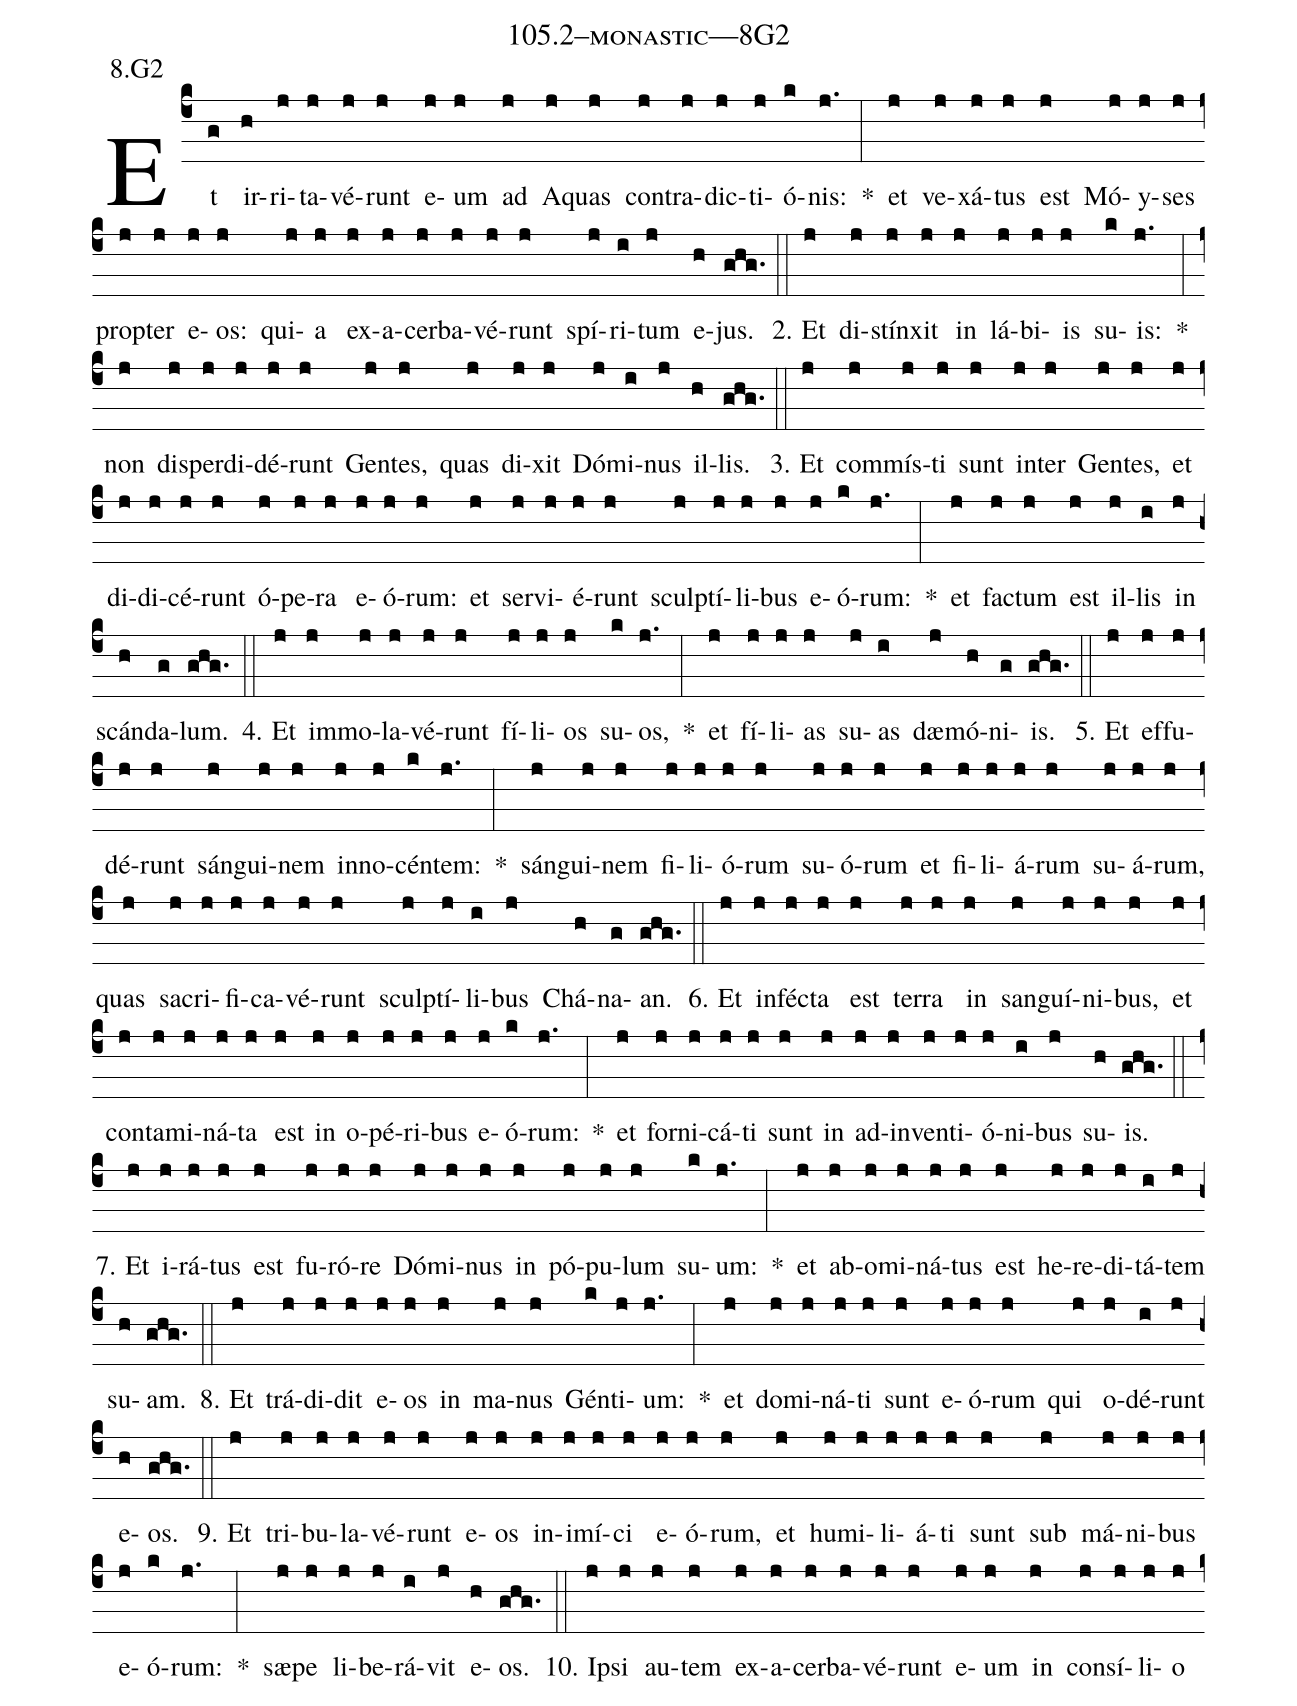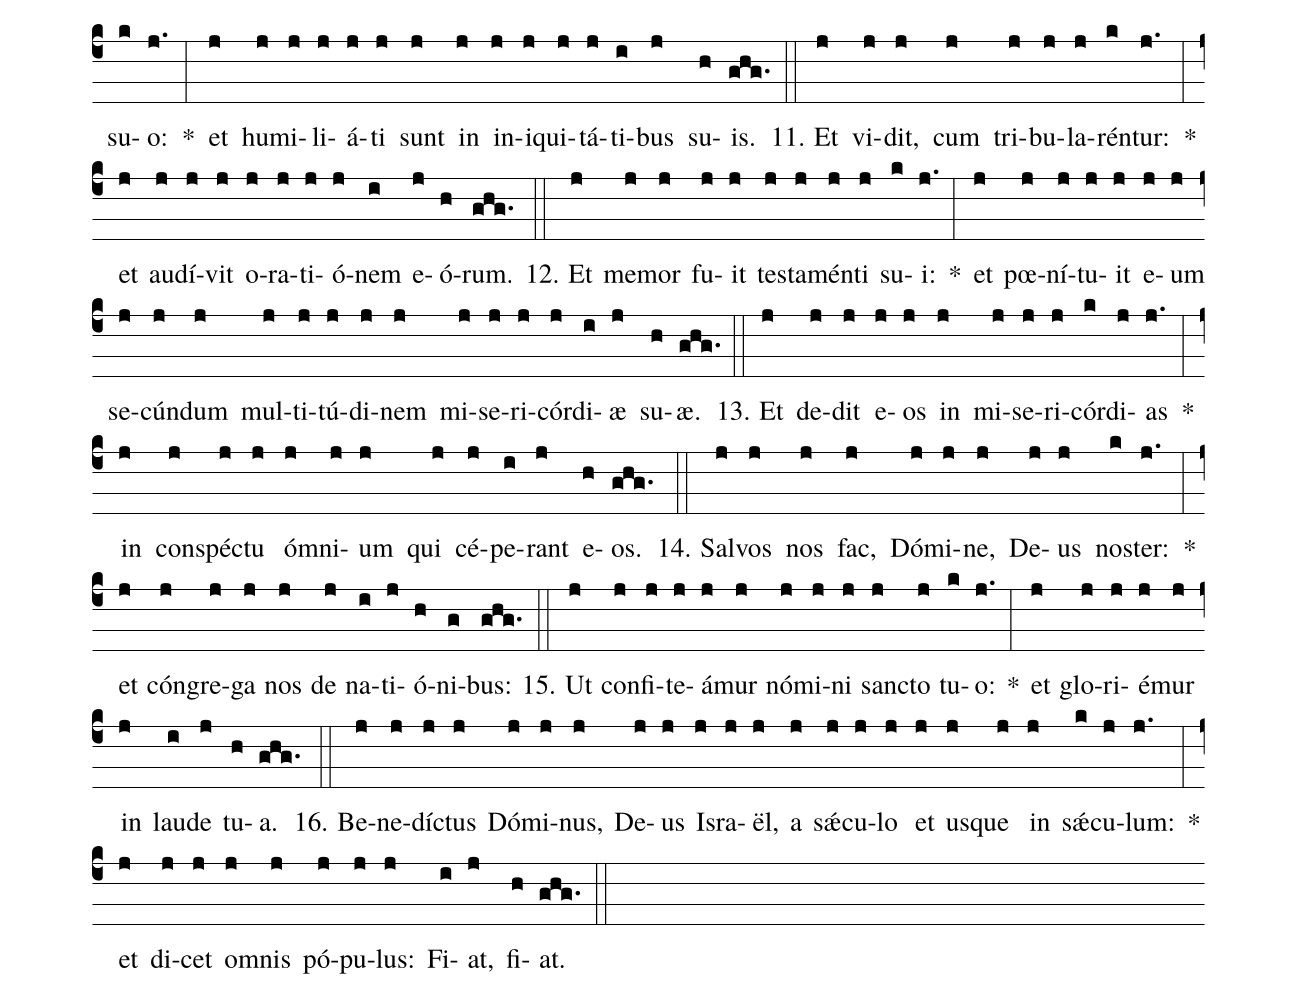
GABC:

name: 105.2--monastic---8G2;
annotation: 8.G2;
%%
(c4)Et(g) ir(h)ri(j)ta(j)vé(j)runt(j) e(j)um(j) ad(j) A(j)quas(j) con(j)tra(j)dic(j)ti(j)ó(k)nis:(j.) *(:) et(j) ve(j)xá(j)tus(j) est(j) Mó(j)y(j)ses(j) prop(j)ter(j) e(j)os:(j) qui(j)a(j) ex(j)a(j)cer(j)ba(j)vé(j)runt(j) spí(j)ri(i)tum(j) e(h)jus.(ghg.) (::)
2. Et(j) di(j)stín(j)xit(j) in(j) lá(j)bi(j)is(j) su(k)is:(j.) *(:) non(j) dis(j)per(j)di(j)dé(j)runt(j) Gen(j)tes,(j) quas(j) di(j)xit(j) Dó(j)mi(i)nus(j) il(h)lis.(ghg.) (::)
3. Et(j) com(j)mís(j)ti(j) sunt(j) in(j)ter(j) Gen(j)tes,(j) et(j) di(j)di(j)cé(j)runt(j) ó(j)pe(j)ra(j) e(j)ó(j)rum:(j) et(j) ser(j)vi(j)é(j)runt(j) sculp(j)tí(j)li(j)bus(j) e(j)ó(k)rum:(j.) *(:) et(j) fac(j)tum(j) est(j) il(j)lis(i) in(j) scán(h)da(g)lum.(ghg.) (::)
4. Et(j) im(j)mo(j)la(j)vé(j)runt(j) fí(j)li(j)os(j) su(k)os,(j.) *(:) et(j) fí(j)li(j)as(j) su(j)as(i) dæ(j)mó(h)ni(g)is.(ghg.) (::)
5. Et(j) ef(j)fu(j)dé(j)runt(j) sán(j)gui(j)nem(j) in(j)no(j)cén(k)tem:(j.) *(:) sán(j)gui(j)nem(j) fi(j)li(j)ó(j)rum(j) su(j)ó(j)rum(j) et(j) fi(j)li(j)á(j)rum(j) su(j)á(j)rum,(j) quas(j) sa(j)cri(j)fi(j)ca(j)vé(j)runt(j) sculp(j)tí(j)li(i)bus(j) Chá(h)na(g)an.(ghg.) (::)
6. Et(j) in(j)féc(j)ta(j) est(j) ter(j)ra(j) in(j) san(j)guí(j)ni(j)bus,(j) et(j) con(j)ta(j)mi(j)ná(j)ta(j) est(j) in(j) o(j)pé(j)ri(j)bus(j) e(j)ó(k)rum:(j.) *(:) et(j) for(j)ni(j)cá(j)ti(j) sunt(j) in(j) ad(j)in(j)ven(j)ti(j)ó(j)ni(i)bus(j) su(h)is.(ghg.) (::)
7. Et(j) i(j)rá(j)tus(j) est(j) fu(j)ró(j)re(j) Dó(j)mi(j)nus(j) in(j) pó(j)pu(j)lum(j) su(k)um:(j.) *(:) et(j) ab(j)o(j)mi(j)ná(j)tus(j) est(j) he(j)re(j)di(j)tá(i)tem(j) su(h)am.(ghg.) (::)
8. Et(j) trá(j)di(j)dit(j) e(j)os(j) in(j) ma(j)nus(j) Gén(k)ti(j)um:(j.) *(:) et(j) do(j)mi(j)ná(j)ti(j) sunt(j) e(j)ó(j)rum(j) qui(j) o(j)dé(i)runt(j) e(h)os.(ghg.) (::)
9. Et(j) tri(j)bu(j)la(j)vé(j)runt(j) e(j)os(j) in(j)i(j)mí(j)ci(j) e(j)ó(j)rum,(j) et(j) hu(j)mi(j)li(j)á(j)ti(j) sunt(j) sub(j) má(j)ni(j)bus(j) e(j)ó(k)rum:(j.) *(:) sæ(j)pe(j) li(j)be(j)rá(i)vit(j) e(h)os.(ghg.) (::)
10. Ip(j)si(j) au(j)tem(j) ex(j)a(j)cer(j)ba(j)vé(j)runt(j) e(j)um(j) in(j) con(j)sí(j)li(j)o(j) su(k)o:(j.) *(:) et(j) hu(j)mi(j)li(j)á(j)ti(j) sunt(j) in(j) in(j)i(j)qui(j)tá(j)ti(i)bus(j) su(h)is.(ghg.) (::)
11. Et(j) vi(j)dit,(j) cum(j) tri(j)bu(j)la(j)rén(k)tur:(j.) *(:) et(j) au(j)dí(j)vit(j) o(j)ra(j)ti(j)ó(j)nem(i) e(j)ó(h)rum.(ghg.) (::)
12. Et(j) me(j)mor(j) fu(j)it(j) tes(j)ta(j)mén(j)ti(j) su(k)i:(j.) *(:) et(j) pœ(j)ní(j)tu(j)it(j) e(j)um(j) se(j)cún(j)dum(j) mul(j)ti(j)tú(j)di(j)nem(j) mi(j)se(j)ri(j)cór(j)di(i)æ(j) su(h)æ.(ghg.) (::)
13. Et(j) de(j)dit(j) e(j)os(j) in(j) mi(j)se(j)ri(j)cór(k)di(j)as(j.) *(:) in(j) con(j)spéc(j)tu(j) óm(j)ni(j)um(j) qui(j) cé(j)pe(i)rant(j) e(h)os.(ghg.) (::)
14. Sal(j)vos(j) nos(j) fac,(j) Dó(j)mi(j)ne,(j) De(j)us(j) nos(k)ter:(j.) *(:) et(j) cón(j)gre(j)ga(j) nos(j) de(j) na(i)ti(j)ó(h)ni(g)bus:(ghg.) (::)
15. Ut(j) con(j)fi(j)te(j)á(j)mur(j) nó(j)mi(j)ni(j) sanc(j)to(j) tu(k)o:(j.) *(:) et(j) glo(j)ri(j)é(j)mur(j) in(j) lau(i)de(j) tu(h)a.(ghg.) (::)
16. Be(j)ne(j)díc(j)tus(j) Dó(j)mi(j)nus,(j) De(j)us(j) Is(j)ra(j)ël,(j) a(j) sǽ(j)cu(j)lo(j) et(j) us(j)que(j) in(j) sǽ(k)cu(j)lum:(j.) *(:) et(j) di(j)cet(j) om(j)nis(j) pó(j)pu(j)lus:(j) Fi(i)at,(j) fi(h)at.(ghg.) (::)
